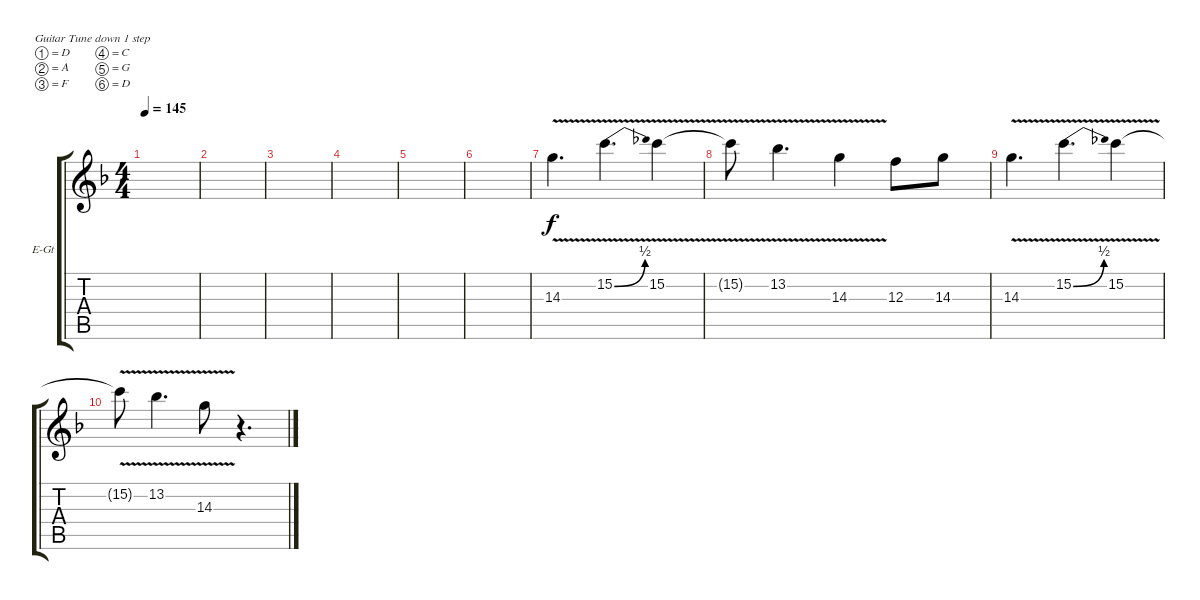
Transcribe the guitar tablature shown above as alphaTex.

\defaultSystemsLayout 4
\bracketExtendMode groupsimilarinstruments
\firstSystemTrackNameOrientation horizontal
\otherSystemsTrackNameOrientation horizontal
\track ("Solo Guitar 2" "E-Gt") {instrument distortionguitar}
\staff {score tabs}
\tuning (D4 A3 F3 C3 G2 D2)
\ts (4 4)
\tempo 145
\clef g2
\ks dminor
|
|
|
|
|
|
14.3{v}.4{d} 15.2{be (bend 0 0 29.4 2) v}.4{d} 15.2{v}.4 |
15.2{v t}.8 13.2{v}.4{d} 14.3{v}.4 12.3.8 14.3.8 |
14.3{v}.4{d} 15.2{be (bend 0 0 29.4 2) v}.4{d} 15.2{v}.4 |
15.2{v t}.8 13.2{v}.4{d} 14.3{v}.8 r.4{d}
